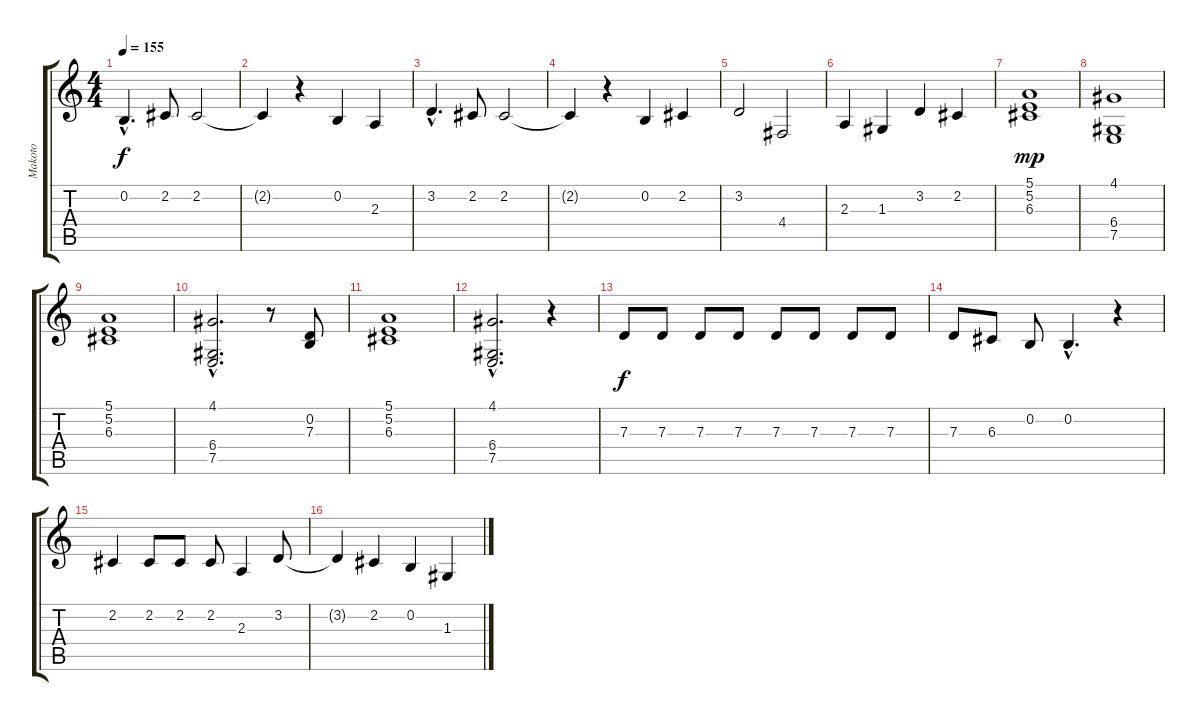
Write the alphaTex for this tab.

\track ("Makoto" "Makoto") {instrument violin}
\staff {score tabs}
\tuning (E4 B3 G3 D3 A2 E2) {hide}
\ts (4 4)
\tempo 155
\clef g2
\ks c
0.2{hac}.4{d dy f} 2.2.8 2.2.2 |
2.2{t}.4 r.4 0.2.4 2.3.4 |
3.2{hac}.4{d} 2.2.8 2.2.2 |
2.2{t}.4 r.4 0.2.4 2.2.4 |
3.2.2 4.4.2 |
2.3.4 1.3.4 3.2.4 2.2.4 |
(5.1 5.2 6.3).1{dy mp} |
(4.1 6.4 7.5).1 |
(5.1 5.2 6.3).1 |
(4.1{hac} 6.4{hac} 7.5{hac}).2{d} r.8 (0.2 7.3).8 |
(5.1 5.2 6.3).1 |
(4.1{hac} 6.4{hac} 7.5{hac}).2{d} r.4 |
7.3.8{dy f} 7.3.8 7.3.8 7.3.8 7.3.8 7.3.8 7.3.8 7.3.8 |
7.3.8 6.3.8 0.2.8 0.2{hac}.4{d} r.4 |
2.2.4 2.2.8 2.2.8 2.2.8 2.3.4 3.2.8 |
3.2{t}.4 2.2.4 0.2.4 1.3.4
